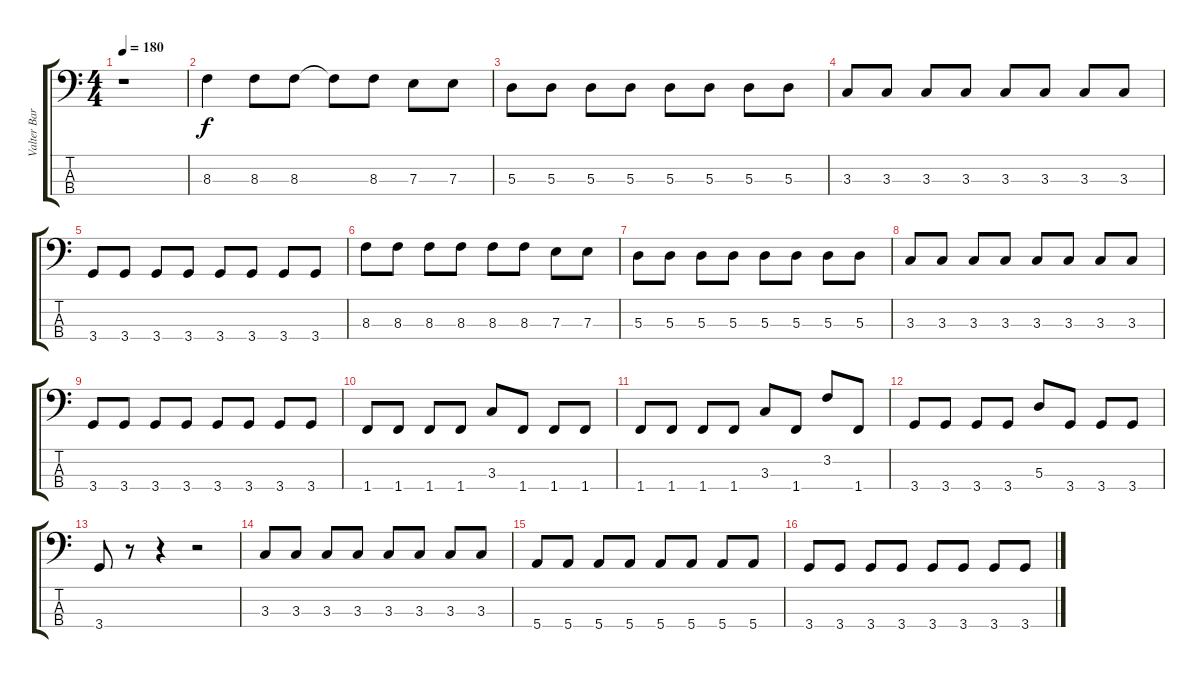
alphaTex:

\track ("Valter Barros" "Valter Bar") {instrument electricbasspick}
\staff {score tabs}
\tuning (G2 D2 A1 E1) {hide}
\ts (4 4)
\tempo 180
\clef f4
\ks c
r.1{dy f} |
8.3.4 8.3.8 8.3.8 8.3{t}.8 8.3.8 7.3.8 7.3.8 |
5.3.8 5.3.8 5.3.8 5.3.8 5.3.8 5.3.8 5.3.8 5.3.8 |
3.3.8 3.3.8 3.3.8 3.3.8 3.3.8 3.3.8 3.3.8 3.3.8 |
3.4.8 3.4.8 3.4.8 3.4.8 3.4.8 3.4.8 3.4.8 3.4.8 |
8.3.8 8.3.8 8.3.8 8.3.8 8.3.8 8.3.8 7.3.8 7.3.8 |
5.3.8 5.3.8 5.3.8 5.3.8 5.3.8 5.3.8 5.3.8 5.3.8 |
3.3.8 3.3.8 3.3.8 3.3.8 3.3.8 3.3.8 3.3.8 3.3.8 |
3.4.8 3.4.8 3.4.8 3.4.8 3.4.8 3.4.8 3.4.8 3.4.8 |
1.4.8 1.4.8 1.4.8 1.4.8 3.3.8 1.4.8 1.4.8 1.4.8 |
1.4.8 1.4.8 1.4.8 1.4.8 3.3.8 1.4.8 3.2.8 1.4.8 |
3.4.8 3.4.8 3.4.8 3.4.8 5.3.8 3.4.8 3.4.8 3.4.8 |
3.4.8 r.8 r.4 r.2 |
3.3.8 3.3.8 3.3.8 3.3.8 3.3.8 3.3.8 3.3.8 3.3.8 |
5.4.8 5.4.8 5.4.8 5.4.8 5.4.8 5.4.8 5.4.8 5.4.8 |
3.4.8 3.4.8 3.4.8 3.4.8 3.4.8 3.4.8 3.4.8 3.4.8
